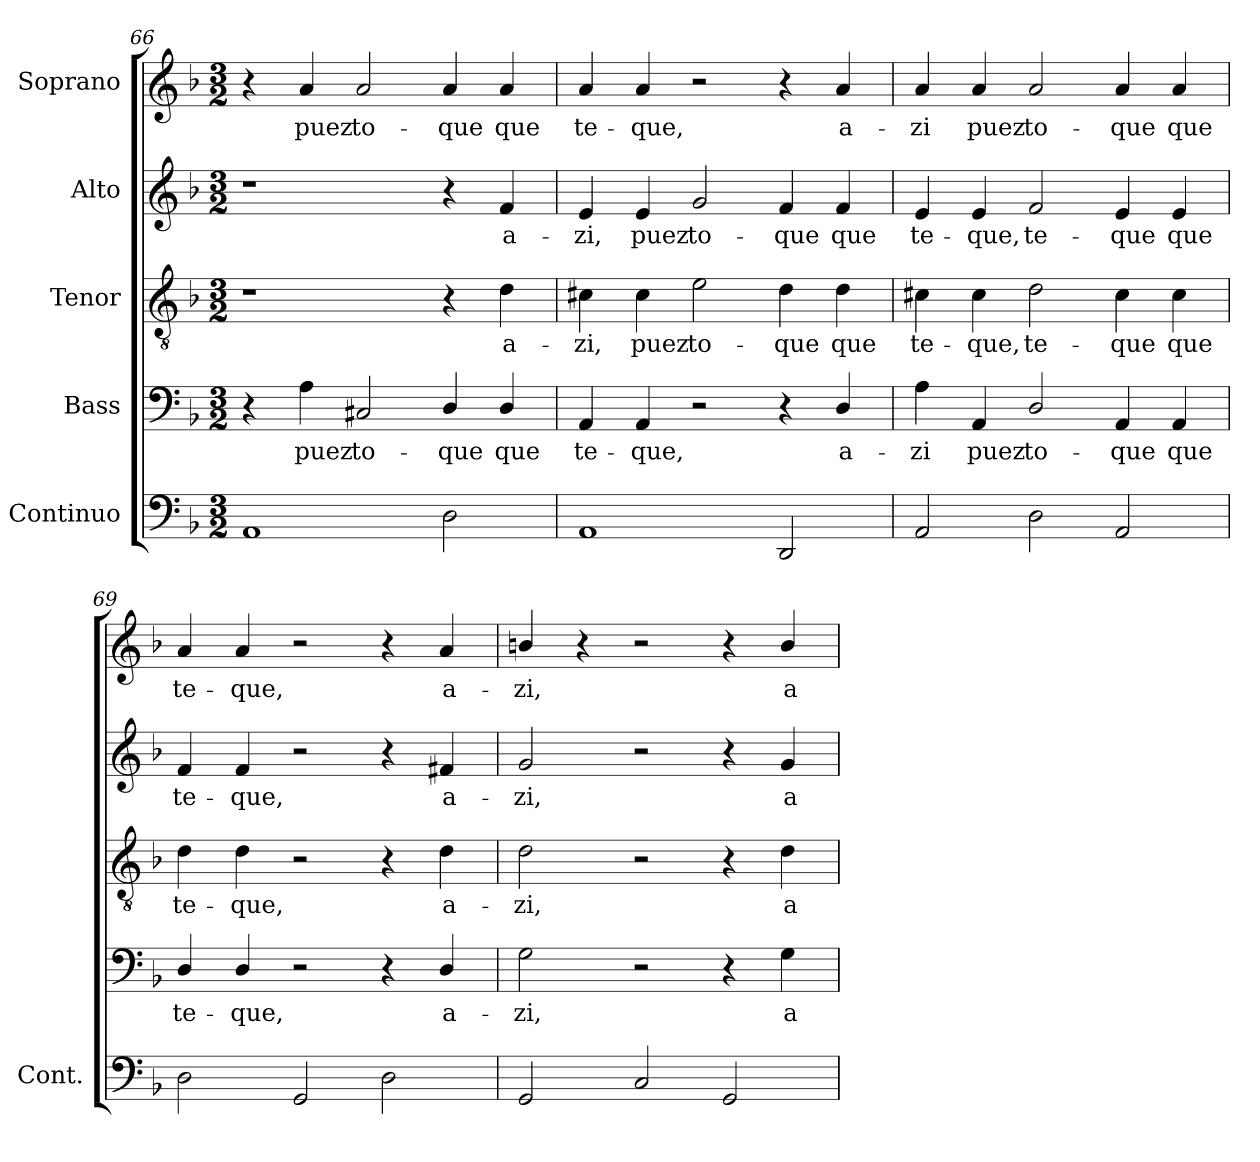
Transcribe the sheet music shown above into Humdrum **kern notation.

**kern	**kern	**text	**kern	**text	**kern	**text	**kern	**text
*part5	*part4	*part4	*part3	*part3	*part2	*part2	*part1	*part1
*staff5	*staff4	*staff4	*staff3	*staff3	*staff2	*staff2	*staff1	*staff1
*I"Continuo	*I"Bass	*	*I"Tenor	*	*I"Alto	*	*I"Soprano	*
*I'Cont.	*	*	*	*	*	*	*	*
*clefF4	*clefF4	*	*clefGv2	*	*clefG2	*	*clefG2	*
*	*	*	*ITrd7c12	*	*	*	*	*
*k[b-]	*k[b-]	*	*k[b-]	*	*k[b-]	*	*k[b-]	*
*F:	*F:	*	*F:	*	*F:	*	*F:	*
*M3/2	*M3/2	*	*M3/2	*	*M3/2	*	*M3/2	*
=66	=66	=66	=66	=66	=66	=66	=66	=66
1AAi	4r	.	1r	.	1r	.	4r	.
!	!	!LO:LY:b:color=#000000	!	!	!	!	!	!
!	!	!	!	!	!	!	!	!LO:LY:b:color=#000000
.	4Ai\	puez	.	.	.	.	4ai/	puez
!	!	!LO:LY:b:color=#000000	!	!	!	!	!	!
!	!	!	!	!	!	!	!	!LO:LY:b:color=#000000
.	2C#Xi/	to-	.	.	.	.	2ai/	to-
!	!	!LO:LY:b:color=#000000	!	!	!	!	!	!
!	!	!	!	!	!	!	!	!LO:LY:b:color=#000000
2Di\	4Di/	-que	4r	.	4r	.	4ai/	-que
!	!	!LO:LY:b:color=#000000	!	!	!	!	!	!
!	!	!	!	!LO:LY:b:color=#000000	!	!	!	!
!	!	!	!	!	!	!LO:LY:b:color=#000000	!	!
!	!	!	!	!	!	!	!	!LO:LY:b:color=#000000
.	4Di/	que	4Di\	a-	4fi/	a-	4ai/	que
=67	=67	=67	=67	=67	=67	=67	=67	=67
!	!	!LO:LY:b:color=#000000	!	!	!	!	!	!
!	!	!	!	!LO:LY:b:color=#000000	!	!	!	!
!	!	!	!	!	!	!LO:LY:b:color=#000000	!	!
!	!	!	!	!	!	!	!	!LO:LY:b:color=#000000
1AAi	4AAi/	te-	4C#Xi\	-zi,	4ei/	-zi,	4ai/	te-
!	!	!LO:LY:b:color=#000000	!	!	!	!	!	!
!	!	!	!	!LO:LY:b:color=#000000	!	!	!	!
!	!	!	!	!	!	!LO:LY:b:color=#000000	!	!
!	!	!	!	!	!	!	!	!LO:LY:b:color=#000000
.	4AAi/	-que,	4C#i\	puez	4ei/	puez	4ai/	-que,
!	!	!	!	!LO:LY:b:color=#000000	!	!	!	!
!	!	!	!	!	!	!LO:LY:b:color=#000000	!	!
.	2r	.	2Ei\	to-	2gi/	to-	2r	.
!	!	!	!	!LO:LY:b:color=#000000	!	!	!	!
!	!	!	!	!	!	!LO:LY:b:color=#000000	!	!
2DDi/	4r	.	4Di\	-que	4fi/	-que	4r	.
!	!	!LO:LY:b:color=#000000	!	!	!	!	!	!
!	!	!	!	!LO:LY:b:color=#000000	!	!	!	!
!	!	!	!	!	!	!LO:LY:b:color=#000000	!	!
!	!	!	!	!	!	!	!	!LO:LY:b:color=#000000
.	4Di/	a-	4Di\	que	4fi/	que	4ai/	a-
!!LO:PB:g=z
=68	=68	=68	=68	=68	=68	=68	=68	=68
!	!	!LO:LY:b:color=#000000	!	!	!	!	!	!
!	!	!	!	!LO:LY:b:color=#000000	!	!	!	!
!	!	!	!	!	!	!LO:LY:b:color=#000000	!	!
!	!	!	!	!	!	!	!	!LO:LY:b:color=#000000
2AAi/	4Ai\	-zi	4C#Xi\	te-	4ei/	te-	4ai/	-zi
!	!	!LO:LY:b:color=#000000	!	!	!	!	!	!
!	!	!	!	!LO:LY:b:color=#000000	!	!	!	!
!	!	!	!	!	!	!LO:LY:b:color=#000000	!	!
!	!	!	!	!	!	!	!	!LO:LY:b:color=#000000
.	4AAi/	puez	4C#i\	-que,	4ei/	-que,	4ai/	puez
!	!	!LO:LY:b:color=#000000	!	!	!	!	!	!
!	!	!	!	!LO:LY:b:color=#000000	!	!	!	!
!	!	!	!	!	!	!LO:LY:b:color=#000000	!	!
!	!	!	!	!	!	!	!	!LO:LY:b:color=#000000
2Di\	2Di/	to-	2Di\	te-	2fi/	te-	2ai/	to-
!	!	!LO:LY:b:color=#000000	!	!	!	!	!	!
!	!	!	!	!LO:LY:b:color=#000000	!	!	!	!
!	!	!	!	!	!	!LO:LY:b:color=#000000	!	!
!	!	!	!	!	!	!	!	!LO:LY:b:color=#000000
2AAi/	4AAi/	-que	4C#i\	-que	4ei/	-que	4ai/	-que
!	!	!LO:LY:b:color=#000000	!	!	!	!	!	!
!	!	!	!	!LO:LY:b:color=#000000	!	!	!	!
!	!	!	!	!	!	!LO:LY:b:color=#000000	!	!
!	!	!	!	!	!	!	!	!LO:LY:b:color=#000000
.	4AAi/	que	4C#i\	que	4ei/	que	4ai/	que
=69	=69	=69	=69	=69	=69	=69	=69	=69
!	!	!LO:LY:b:color=#000000	!	!	!	!	!	!
!	!	!	!	!LO:LY:b:color=#000000	!	!	!	!
!	!	!	!	!	!	!LO:LY:b:color=#000000	!	!
!	!	!	!	!	!	!	!	!LO:LY:b:color=#000000
2Di\	4Di/	te-	4Di\	te-	4fi/	te-	4ai/	te-
!	!	!LO:LY:b:color=#000000	!	!	!	!	!	!
!	!	!	!	!LO:LY:b:color=#000000	!	!	!	!
!	!	!	!	!	!	!LO:LY:b:color=#000000	!	!
!	!	!	!	!	!	!	!	!LO:LY:b:color=#000000
.	4Di/	-que,	4Di\	-que,	4fi/	-que,	4ai/	-que,
2GGi/	2r	.	2r	.	2r	.	2r	.
2Di\	4r	.	4r	.	4r	.	4r	.
!	!	!LO:LY:b:color=#000000	!	!	!	!	!	!
!	!	!	!	!LO:LY:b:color=#000000	!	!	!	!
!	!	!	!	!	!	!LO:LY:b:color=#000000	!	!
!	!	!	!	!	!	!	!	!LO:LY:b:color=#000000
.	4Di/	a-	4Di\	a-	4f#Xi/	a-	4ai/	a-
=70	=70	=70	=70	=70	=70	=70	=70	=70
!	!	!LO:LY:b:color=#000000	!	!	!	!	!	!
!	!	!	!	!LO:LY:b:color=#000000	!	!	!	!
!	!	!	!	!	!	!LO:LY:b:color=#000000	!	!
!	!	!	!	!	!	!	!	!LO:LY:b:color=#000000
2GGi/	2Gi\	-zi,	2Di\	-zi,	2gi/	-zi,	4bni/	-zi,
.	.	.	.	.	.	.	4r	.
2Ci/	2r	.	2r	.	2r	.	2r	.
2GGi/	4r	.	4r	.	4r	.	4r	.
!	!	!LO:LY:b:color=#000000	!	!	!	!	!	!
!	!	!	!	!LO:LY:b:color=#000000	!	!	!	!
!	!	!	!	!	!	!LO:LY:b:color=#000000	!	!
!	!	!	!	!	!	!	!	!LO:LY:b:color=#000000
.	4Gi\	a-	4Di\	a-	4gi/	a-	4bi/	a-
=	=	=	=	=	=	=	=	=
*-	*-	*-	*-	*-	*-	*-	*-	*-
